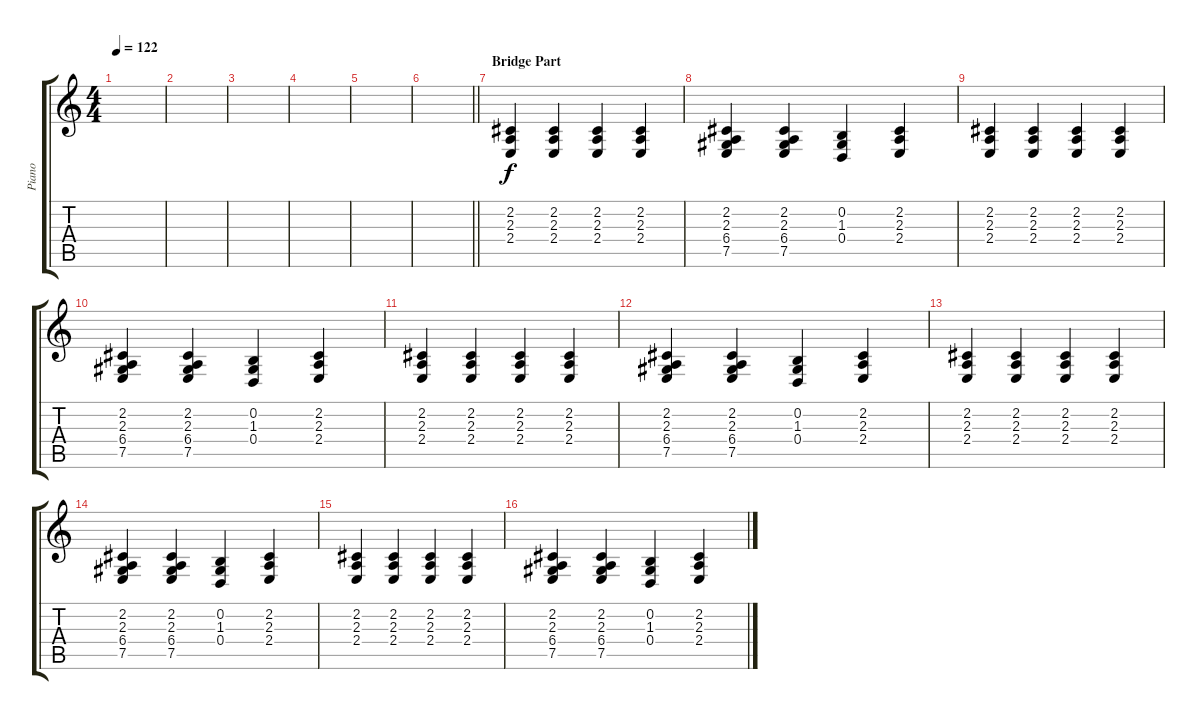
\track ("Piano" "Piano") {instrument electricgrandpiano}
\staff {score tabs}
\tuning (E4 B3 G3 D3 A2 E2) {hide}
\ts (4 4)
\tempo 122
\clef g2
\ks c
|
|
|
|
|
\barLineRight lightlight
|
\section ("" "Bridge Part")
(2.2 2.3 2.4).4{instrument acousticgrandpiano} (2.2 2.3 2.4).4 (2.2 2.3 2.4).4 (2.2 2.3 2.4).4 |
(2.2 2.3 6.4 7.5).4 (2.2 2.3 6.4 7.5).4 (0.2 1.3 0.4).4 (2.2 2.3 2.4).4 |
(2.2 2.3 2.4).4 (2.2 2.3 2.4).4 (2.2 2.3 2.4).4 (2.2 2.3 2.4).4 |
(2.2 2.3 6.4 7.5).4 (2.2 2.3 6.4 7.5).4 (0.2 1.3 0.4).4 (2.2 2.3 2.4).4 |
(2.2 2.3 2.4).4 (2.2 2.3 2.4).4 (2.2 2.3 2.4).4 (2.2 2.3 2.4).4 |
(2.2 2.3 6.4 7.5).4 (2.2 2.3 6.4 7.5).4 (0.2 1.3 0.4).4 (2.2 2.3 2.4).4 |
(2.2 2.3 2.4).4 (2.2 2.3 2.4).4 (2.2 2.3 2.4).4 (2.2 2.3 2.4).4 |
(2.2 2.3 6.4 7.5).4 (2.2 2.3 6.4 7.5).4 (0.2 1.3 0.4).4 (2.2 2.3 2.4).4 |
(2.2 2.3 2.4).4 (2.2 2.3 2.4).4 (2.2 2.3 2.4).4 (2.2 2.3 2.4).4 |
(2.2 2.3 6.4 7.5).4 (2.2 2.3 6.4 7.5).4 (0.2 1.3 0.4).4 (2.2 2.3 2.4).4
